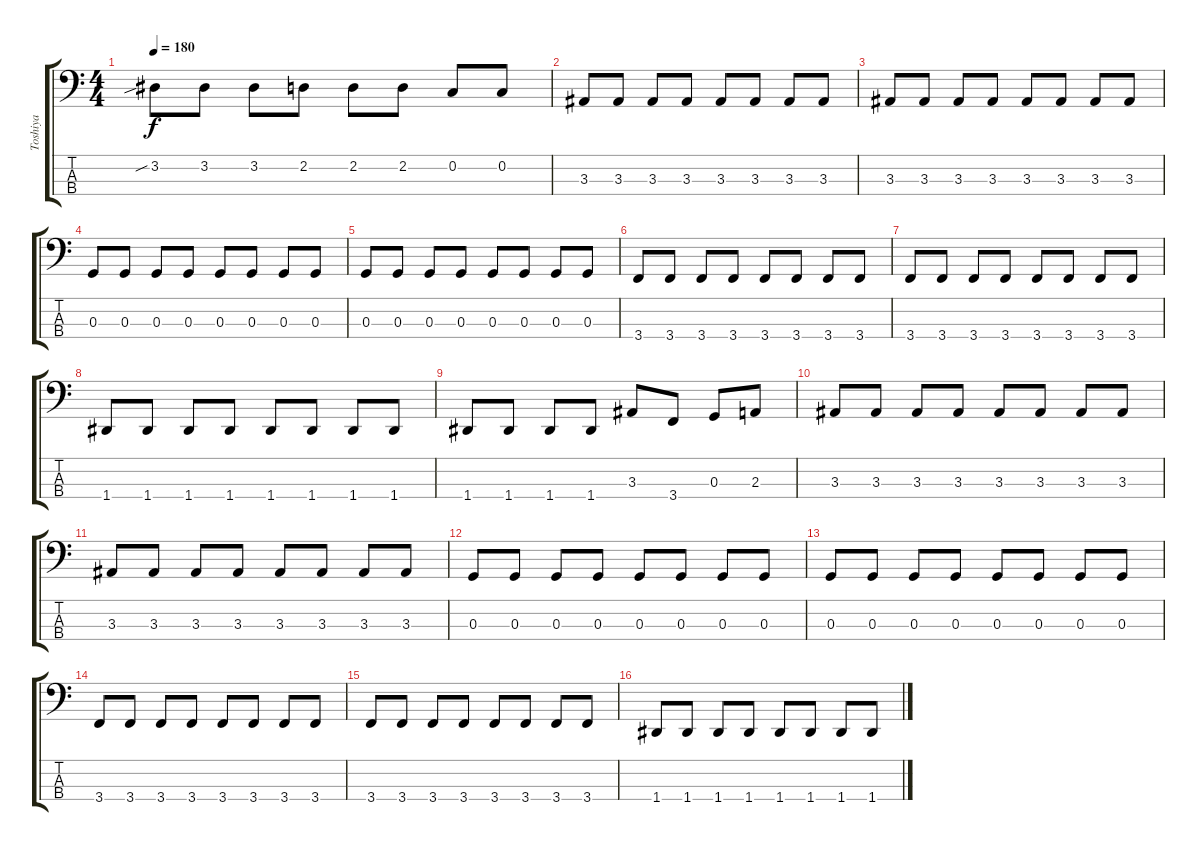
\track ("Toshiya" "Toshiya") {instrument electricbasspick}
\staff {score tabs}
\tuning (F2 C2 G1 D1) {hide}
\ts (4 4)
\tempo 180
\clef f4
\ks c
3.2{sib}.8{dy f} 3.2.8 3.2.8 2.2.8 2.2.8 2.2.8 0.2.8 0.2.8 |
3.3.8 3.3.8 3.3.8 3.3.8 3.3.8 3.3.8 3.3.8 3.3.8 |
3.3.8 3.3.8 3.3.8 3.3.8 3.3.8 3.3.8 3.3.8 3.3.8 |
0.3.8 0.3.8 0.3.8 0.3.8 0.3.8 0.3.8 0.3.8 0.3.8 |
0.3.8 0.3.8 0.3.8 0.3.8 0.3.8 0.3.8 0.3.8 0.3.8 |
3.4.8 3.4.8 3.4.8 3.4.8 3.4.8 3.4.8 3.4.8 3.4.8 |
3.4.8 3.4.8 3.4.8 3.4.8 3.4.8 3.4.8 3.4.8 3.4.8 |
1.4.8 1.4.8 1.4.8 1.4.8 1.4.8 1.4.8 1.4.8 1.4.8 |
1.4.8 1.4.8 1.4.8 1.4.8 3.3.8 3.4.8 0.3.8 2.3.8 |
3.3.8 3.3.8 3.3.8 3.3.8 3.3.8 3.3.8 3.3.8 3.3.8 |
3.3.8 3.3.8 3.3.8 3.3.8 3.3.8 3.3.8 3.3.8 3.3.8 |
0.3.8 0.3.8 0.3.8 0.3.8 0.3.8 0.3.8 0.3.8 0.3.8 |
0.3.8 0.3.8 0.3.8 0.3.8 0.3.8 0.3.8 0.3.8 0.3.8 |
3.4.8 3.4.8 3.4.8 3.4.8 3.4.8 3.4.8 3.4.8 3.4.8 |
3.4.8 3.4.8 3.4.8 3.4.8 3.4.8 3.4.8 3.4.8 3.4.8 |
1.4.8 1.4.8 1.4.8 1.4.8 1.4.8 1.4.8 1.4.8 1.4.8
